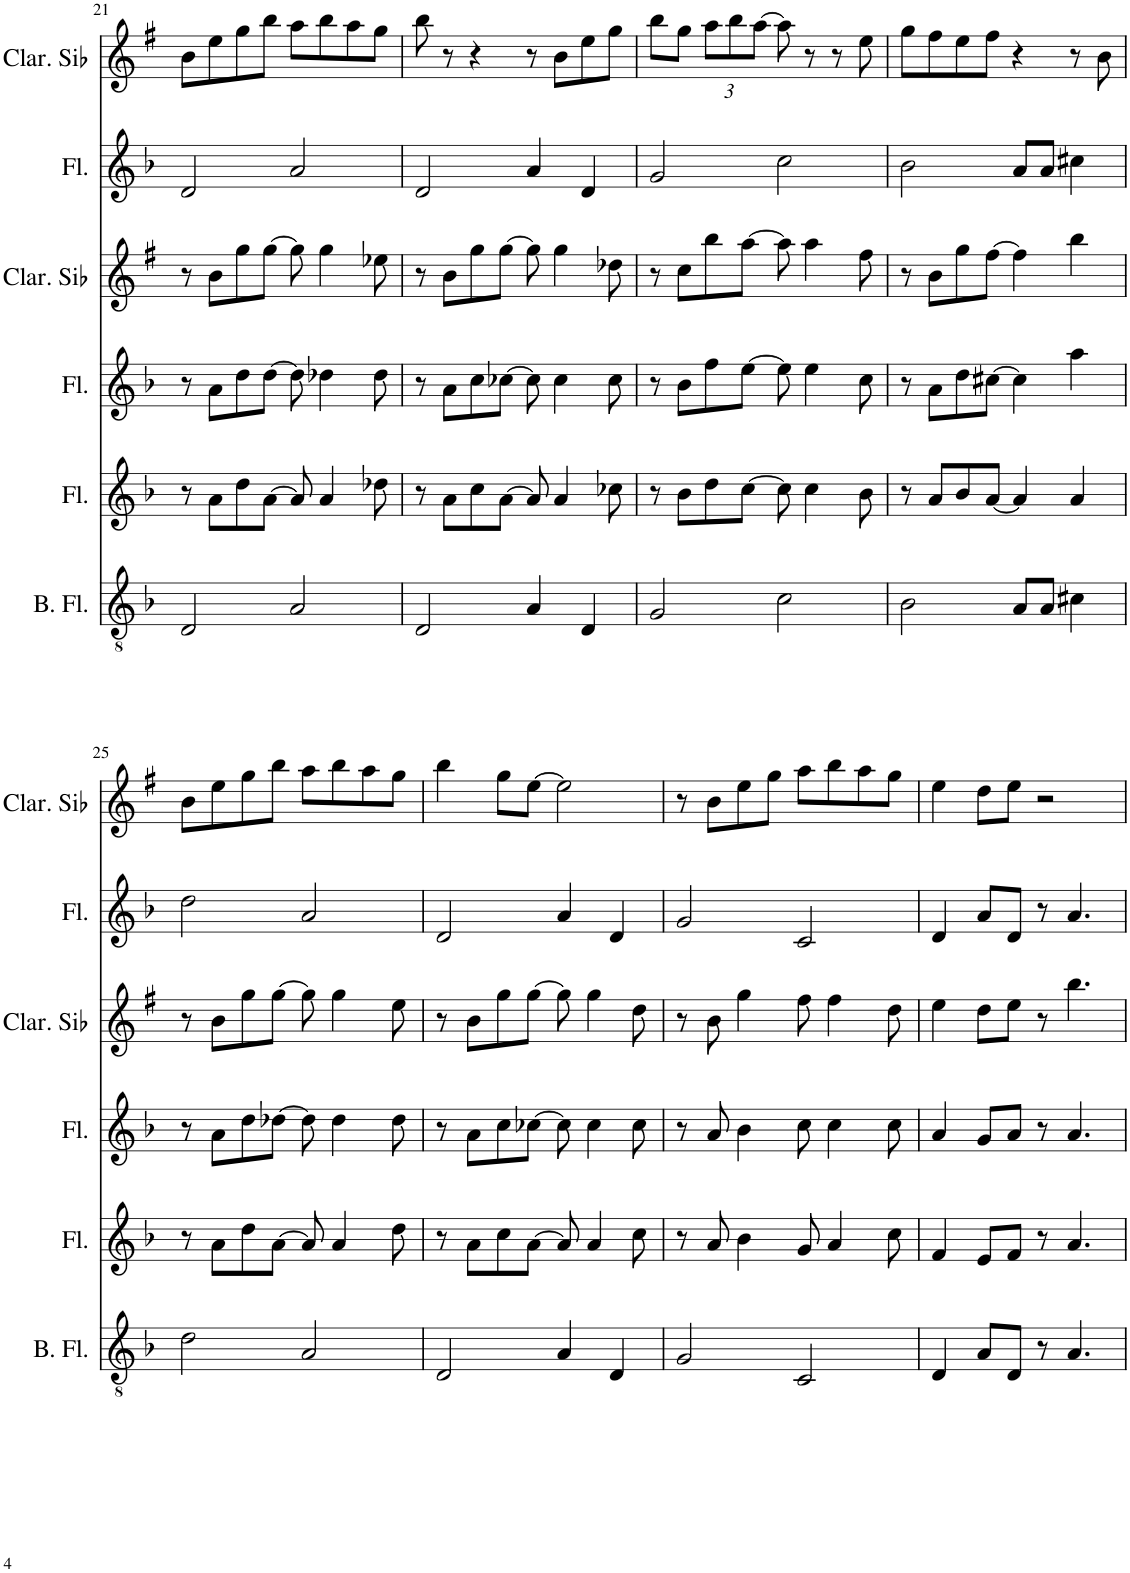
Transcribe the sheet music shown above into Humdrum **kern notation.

**kern	**kern	**kern	**kern	**kern	**kern
*part6	*part5	*part4	*part3	*part2	*part1
*staff6	*staff5	*staff4	*staff3	*staff2	*staff1
*I"Bass Flute	*I"Flute	*I"Flute	*I"Clarinette en Sib	*I"Flute	*I"Clarinette en Sib
*I'B. Fl.	*I'Fl.	*I'Fl.	*I'Clar. Sib	*I'Fl.	*I'Clar. Sib
!!LO:PB:g=z
*clefGv2	*clefG2	*clefG2	*clefG2	*clefG2	*clefG2
*	*	*	*Trd1c2	*	*Trd1c2
*k[b-]	*k[b-]	*k[b-]	*k[f#]	*k[b-]	*k[f#]
*M4/4	*M4/4	*M4/4	*M4/4	*M4/4	*M4/4
=21	=21	=21	=21	=21	=21
2D/	8r	8r	8r	2d/	8b\L
.	8a\L	8a\L	8b\L	.	8ee\
.	8dd\	8dd\	8gg\	.	8gg\
.	[8a\J	[8dd\J	[8gg\J	.	8bb\J
2A/	8a/]	8dd\]	8gg\]	2a/	8aa\L
.	4a/	4dd-X\	4gg\	.	8bb\
.	.	.	.	.	8aa\
.	8dd-X\	8dd-\	8ee-X\	.	8gg\J
=22	=22	=22	=22	=22	=22
2D/	8r	8r	8r	2d/	8bb\
.	8a\L	8a\L	8b\L	.	8r
.	8cc\	8cc\	8gg\	.	4r
.	[8a\J	[8cc-X\J	[8gg\J	.	.
4A/	8a/]	8cc-\]	8gg\]	4a/	8r
.	4a/	4cc-\	4gg\	.	8b\L
4D/	.	.	.	4d/	8ee\
.	8cc-X\	8cc-\	8dd-X\	.	8gg\J
=23	=23	=23	=23	=23	=23
2G/	8r	8r	8r	2g/	8bb\L
.	8b-\L	8b-\L	8cc\L	.	8gg\J
*	*	*	*	*	*Xbrackettup
.	8dd\	8ff\	8bb\	.	12aa\L
.	.	.	.	.	12bb\
.	[8cc\J	[8ee\J	[8aa\J	.	.
.	.	.	.	.	[12aa\J
2c\	8cc\]	8ee\]	8aa\]	2cc\	8aa\]
.	4cc\	4ee\	4aa\	.	8r
.	.	.	.	.	8r
.	8b-\	8cc\	8ff#\	.	8ee\
=24	=24	=24	=24	=24	=24
2B-\	8r	8r	8r	2b-\	8gg\L
.	8a/L	8a\L	8b\L	.	8ff#\
.	8b-/	8dd\	8gg\	.	8ee\
.	[8a/J	[8cc#X\J	[8ff#\J	.	8ff#\J
8A/L	4a/]	4cc#\]	4ff#\]	8a/L	4r
8A/J	.	.	.	8a/J	.
4c#X\	4a/	4aa\	4bb\	4cc#X\	8r
.	.	.	.	.	8b\
!!LO:LB:g=z
=25	=25	=25	=25	=25	=25
2d\	8r	8r	8r	2dd\	8b\L
.	8a\L	8a\L	8b\L	.	8ee\
.	8dd\	8dd\	8gg\	.	8gg\
.	[8a\J	[8dd-X\J	[8gg\J	.	8bb\J
2A/	8a/]	8dd-\]	8gg\]	2a/	8aa\L
.	4a/	4dd-\	4gg\	.	8bb\
.	.	.	.	.	8aa\
.	8dd\	8dd-\	8ee\	.	8gg\J
=26	=26	=26	=26	=26	=26
2D/	8r	8r	8r	2d/	4bb\
.	8a\L	8a\L	8b\L	.	.
.	8cc\	8cc\	8gg\	.	8gg\L
.	[8a\J	[8cc-X\J	[8gg\J	.	[8ee\J
4A/	8a/]	8cc-\]	8gg\]	4a/	2ee\]
.	4a/	4cc-\	4gg\	.	.
4D/	.	.	.	4d/	.
.	8cc\	8cc-\	8dd\	.	.
=27	=27	=27	=27	=27	=27
2G/	8r	8r	8r	2g/	8r
.	8a/	8a/	8b\	.	8b\L
.	4b-\	4b-\	4gg\	.	8ee\
.	.	.	.	.	8gg\J
2C/	8g/	8cc\	8ff#\	2c/	8aa\L
.	4a/	4cc\	4ff#\	.	8bb\
.	.	.	.	.	8aa\
.	8cc\	8cc\	8dd\	.	8gg\J
=28	=28	=28	=28	=28	=28
4D/	4f/	4a/	4ee\	4d/	4ee\
8A/L	8e/L	8g/L	8dd\L	8a/L	8dd\L
8D/J	8f/J	8a/J	8ee\J	8d/J	8ee\J
8r	8r	8r	8r	8r	2r
4.A/	4.a/	4.a/	4.bb\	4.a/	.
=	=	=	=	=	=
*-	*-	*-	*-	*-	*-
